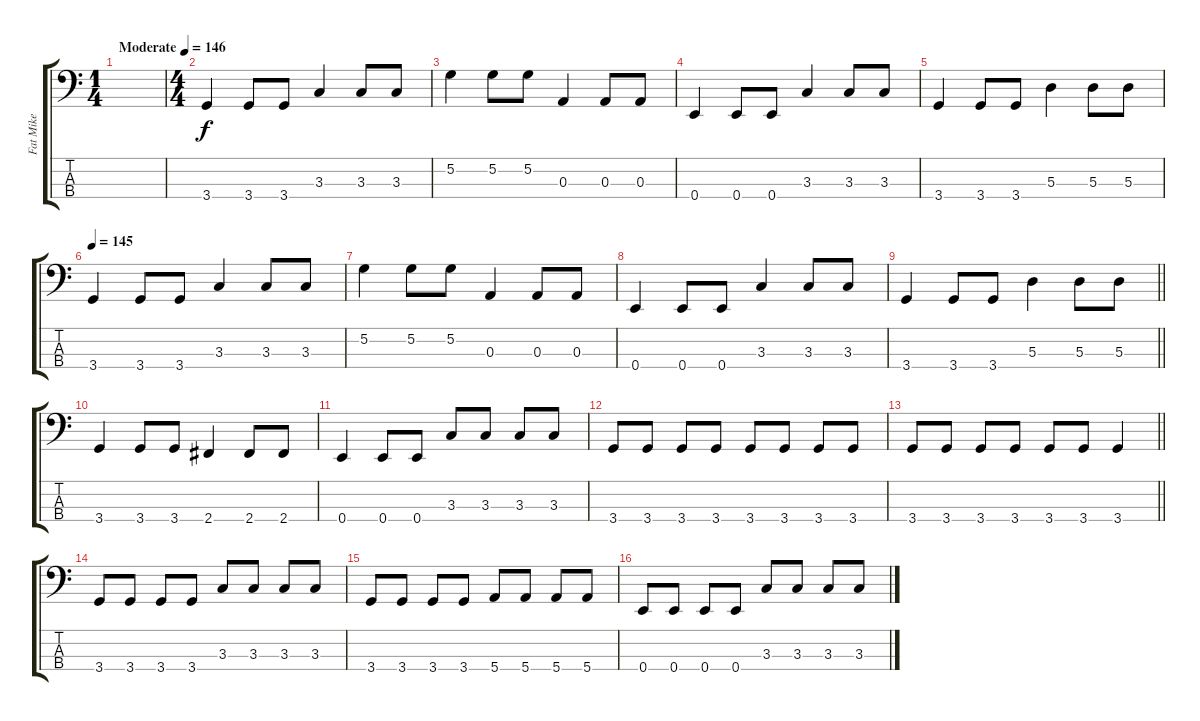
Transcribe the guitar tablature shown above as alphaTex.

\track ("Fat Mike" "Fat Mike") {instrument electricbasspick}
\staff {score tabs}
\tuning (G2 D2 A1 E1) {hide}
\ts (1 4)
\tempo (146 "Moderate")
\clef f4
\ks c
|
\ts (4 4)
3.4.4 3.4.8 3.4.8 3.3.4 3.3.8 3.3.8 |
5.2.4 5.2.8 5.2.8 0.3.4 0.3.8 0.3.8 |
0.4.4 0.4.8 0.4.8 3.3.4 3.3.8 3.3.8 |
3.4.4 3.4.8 3.4.8 5.3.4 5.3.8 5.3.8 |
\tempo 145
3.4.4 3.4.8 3.4.8 3.3.4 3.3.8 3.3.8 |
5.2.4 5.2.8 5.2.8 0.3.4 0.3.8 0.3.8 |
0.4.4 0.4.8 0.4.8 3.3.4 3.3.8 3.3.8 |
\barLineRight lightlight
3.4.4 3.4.8 3.4.8 5.3.4 5.3.8 5.3.8 |
\section ("" "")
3.4.4 3.4.8 3.4.8 2.4.4 2.4.8 2.4.8 |
0.4.4 0.4.8 0.4.8 3.3.8 3.3.8 3.3.8 3.3.8 |
3.4.8 3.4.8 3.4.8 3.4.8 3.4.8 3.4.8 3.4.8 3.4.8 |
\barLineRight lightlight
3.4.8 3.4.8 3.4.8 3.4.8 3.4.8 3.4.8 3.4.4 |
\section ("" "")
3.4.8 3.4.8 3.4.8 3.4.8 3.3.8 3.3.8 3.3.8 3.3.8 |
3.4.8 3.4.8 3.4.8 3.4.8 5.4.8 5.4.8 5.4.8 5.4.8 |
0.4.8 0.4.8 0.4.8 0.4.8 3.3.8 3.3.8 3.3.8 3.3.8
